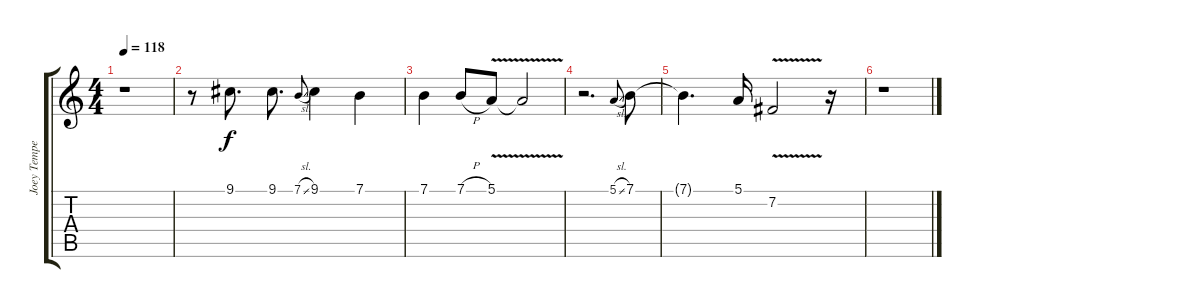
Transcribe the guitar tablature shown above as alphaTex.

\track ("Joey Tempest - Lead Vocals" "Joey Tempe") {instrument clarinet}
\staff {score tabs}
\tuning (E4 B3 G3 D3 A2 E2) {hide}
\ts (4 4)
\tempo 118
\clef g2
\ks c
r.1{dy f} |
r.8 9.1.8{d} 9.1.8{d} 7.1{sl}.8{gr onbeat} 9.1.4 7.1.4 |
7.1.4 7.1{h}.8 5.1{v}.8 5.1{v t}.2 |
r.2{d} 5.1{sl}.8{gr onbeat} 7.1.8 |
7.1{t}.4{d} 5.1.16 7.2{v}.2 r.16 |
r.1
